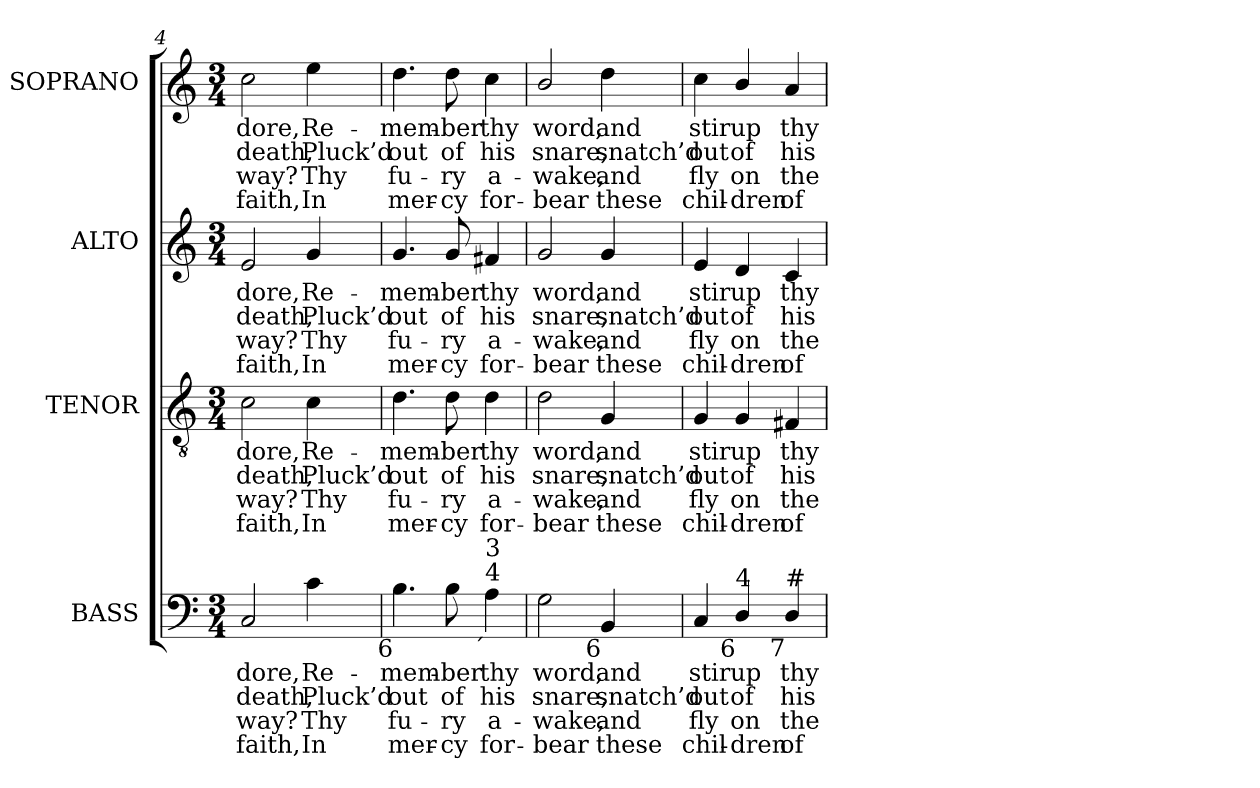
**kern	**text	**text	**text	**text	**kern	**text	**text	**text	**text	**kern	**text	**text	**text	**text	**kern	**text	**text	**text	**text
*part4	*part4	*part4	*part4	*part4	*part3	*part3	*part3	*part3	*part3	*part2	*part2	*part2	*part2	*part2	*part1	*part1	*part1	*part1	*part1
*staff4	*staff4	*staff4	*staff4	*staff4	*staff3	*staff3	*staff3	*staff3	*staff3	*staff2	*staff2	*staff2	*staff2	*staff2	*staff1	*staff1	*staff1	*staff1	*staff1
*I"BASS	*	*	*	*	*I"TENOR	*	*	*	*	*I"ALTO	*	*	*	*	*I"SOPRANO	*	*	*	*
*I'B.	*	*	*	*	*I'T.	*	*	*	*	*I'A.	*	*	*	*	*I'S.	*	*	*	*
*clefF4	*	*	*	*	*clefGv2	*	*	*	*	*clefG2	*	*	*	*	*clefG2	*	*	*	*
*	*	*	*	*	*ITrd7c12	*	*	*	*	*	*	*	*	*	*	*	*	*	*
*k[]	*	*	*	*	*k[]	*	*	*	*	*k[]	*	*	*	*	*k[]	*	*	*	*
*C:	*	*	*	*	*C:	*	*	*	*	*C:	*	*	*	*	*C:	*	*	*	*
*M3/4	*	*	*	*	*M3/4	*	*	*	*	*M3/4	*	*	*	*	*M3/4	*	*	*	*
=4	=4	=4	=4	=4	=4	=4	=4	=4	=4	=4	=4	=4	=4	=4	=4	=4	=4	=4	=4
!	!LO:LY:b:color=#000000	!LO:LY:b:color=#000000	!LO:LY:b:color=#000000	!LO:LY:b:color=#000000	!	!	!	!	!	!	!	!	!	!	!	!	!	!	!
!	!	!	!	!	!	!LO:LY:b:color=#000000	!LO:LY:b:color=#000000	!LO:LY:b:color=#000000	!LO:LY:b:color=#000000	!	!	!	!	!	!	!	!	!	!
!	!	!	!	!	!	!	!	!	!	!	!LO:LY:b:color=#000000	!LO:LY:b:color=#000000	!LO:LY:b:color=#000000	!LO:LY:b:color=#000000	!	!	!	!	!
!	!	!	!	!	!	!	!	!	!	!	!	!	!	!	!	!LO:LY:b:color=#000000	!LO:LY:b:color=#000000	!LO:LY:b:color=#000000	!LO:LY:b:color=#000000
2Ci/	-dore,	death,	way?	faith,	2Ci\	-dore,	death,	way?	faith,	2ei/	-dore,	death,	way?	faith,	2cci\	-dore,	death,	way?	faith,
!	!LO:LY:b:color=#000000	!LO:LY:b:color=#000000	!LO:LY:b:color=#000000	!LO:LY:b:color=#000000	!	!	!	!	!	!	!	!	!	!	!	!	!	!	!
!	!	!	!	!	!	!LO:LY:b:color=#000000	!LO:LY:b:color=#000000	!LO:LY:b:color=#000000	!LO:LY:b:color=#000000	!	!	!	!	!	!	!	!	!	!
!	!	!	!	!	!	!	!	!	!	!	!LO:LY:b:color=#000000	!LO:LY:b:color=#000000	!LO:LY:b:color=#000000	!LO:LY:b:color=#000000	!	!	!	!	!
!	!	!	!	!	!	!	!	!	!	!	!	!	!	!	!	!LO:LY:b:color=#000000	!LO:LY:b:color=#000000	!LO:LY:b:color=#000000	!LO:LY:b:color=#000000
4ci\	Re-	Pluck’d	Thy	In	4Ci\	Re-	Pluck’d	Thy	In	4gi/	Re-	Pluck’d	Thy	In	4eei\	Re-	Pluck’d	Thy	In
=5	=5	=5	=5	=5	=5	=5	=5	=5	=5	=5	=5	=5	=5	=5	=5	=5	=5	=5	=5
!	!LO:LY:b:color=#000000	!LO:LY:b:color=#000000	!LO:LY:b:color=#000000	!LO:LY:b:color=#000000	!	!	!	!	!	!	!	!	!	!	!	!	!	!	!
!	!	!	!	!	!	!LO:LY:b:color=#000000	!LO:LY:b:color=#000000	!LO:LY:b:color=#000000	!LO:LY:b:color=#000000	!	!	!	!	!	!	!	!	!	!
!	!	!	!	!	!	!	!	!	!	!	!LO:LY:b:color=#000000	!LO:LY:b:color=#000000	!LO:LY:b:color=#000000	!LO:LY:b:color=#000000	!	!	!	!	!
!LO:TX:b:rj:t=6	!	!	!	!	!	!	!	!	!	!	!	!	!	!	!	!	!	!	!
!	!	!	!	!	!	!	!	!	!	!	!	!	!	!	!	!LO:LY:b:color=#000000	!LO:LY:b:color=#000000	!LO:LY:b:color=#000000	!LO:LY:b:color=#000000
4.Bi\	-mem-	out	fu-	-mer-	4.Di\	-mem-	out	fu-	-mer-	4.gi/	-mem-	out	fu-	-mer-	4.ddi\	-mem-	out	fu-	-mer-
!	!LO:LY:b:color=#000000	!LO:LY:b:color=#000000	!LO:LY:b:color=#000000	!LO:LY:b:color=#000000	!	!	!	!	!	!	!	!	!	!	!	!	!	!	!
!	!	!	!	!	!	!LO:LY:b:color=#000000	!LO:LY:b:color=#000000	!LO:LY:b:color=#000000	!LO:LY:b:color=#000000	!	!	!	!	!	!	!	!	!	!
!	!	!	!	!	!	!	!	!	!	!	!LO:LY:b:color=#000000	!LO:LY:b:color=#000000	!LO:LY:b:color=#000000	!LO:LY:b:color=#000000	!	!	!	!	!
!	!	!	!	!	!	!	!	!	!	!	!	!	!	!	!	!LO:LY:b:color=#000000	!LO:LY:b:color=#000000	!LO:LY:b:color=#000000	!LO:LY:b:color=#000000
8Bi\	-ber	of	-ry	cy	8Di\	-ber	of	-ry	cy	8gi/	-ber	of	-ry	cy	8ddi\	-ber	of	-ry	cy
!	!LO:LY:b:color=#000000	!LO:LY:b:color=#000000	!LO:LY:b:color=#000000	!LO:LY:b:color=#000000	!	!	!	!	!	!	!	!	!	!	!	!	!	!	!
!	!	!	!	!	!	!LO:LY:b:color=#000000	!LO:LY:b:color=#000000	!LO:LY:b:color=#000000	!LO:LY:b:color=#000000	!	!	!	!	!	!	!	!	!	!
!	!	!	!	!	!	!	!	!	!	!	!LO:LY:b:color=#000000	!LO:LY:b:color=#000000	!LO:LY:b:color=#000000	!LO:LY:b:color=#000000	!	!	!	!	!
!LO:TX:b:rj:t=´	!	!	!	!	!	!	!	!	!	!	!	!	!	!	!	!	!	!	!
!LO:TX:t=4	!	!	!	!	!	!	!	!	!	!	!	!	!	!	!	!	!	!	!
!LO:TX:t=3	!	!	!	!	!	!	!	!	!	!	!	!	!	!	!	!	!	!	!
!	!	!	!	!	!	!	!	!	!	!	!	!	!	!	!	!LO:LY:b:color=#000000	!LO:LY:b:color=#000000	!LO:LY:b:color=#000000	!LO:LY:b:color=#000000
4Ai\	thy	his	a-	-for-	4Di\	thy	his	a-	-for-	4f#Xi/	thy	his	a-	-for-	4cci\	thy	his	a-	-for-
=6	=6	=6	=6	=6	=6	=6	=6	=6	=6	=6	=6	=6	=6	=6	=6	=6	=6	=6	=6
!	!LO:LY:b:color=#000000	!LO:LY:b:color=#000000	!LO:LY:b:color=#000000	!LO:LY:b:color=#000000	!	!	!	!	!	!	!	!	!	!	!	!	!	!	!
!	!	!	!	!	!	!LO:LY:b:color=#000000	!LO:LY:b:color=#000000	!LO:LY:b:color=#000000	!LO:LY:b:color=#000000	!	!	!	!	!	!	!	!	!	!
!	!	!	!	!	!	!	!	!	!	!	!LO:LY:b:color=#000000	!LO:LY:b:color=#000000	!LO:LY:b:color=#000000	!LO:LY:b:color=#000000	!	!	!	!	!
!	!	!	!	!	!	!	!	!	!	!	!	!	!	!	!	!LO:LY:b:color=#000000	!LO:LY:b:color=#000000	!LO:LY:b:color=#000000	!LO:LY:b:color=#000000
2Gi\	word,	snare,	-wake,	bear	2Di\	word,	snare,	-wake,	bear	2gi/	word,	snare,	-wake,	bear	2bi/	word,	snare,	-wake,	bear
!	!LO:LY:b:color=#000000	!LO:LY:b:color=#000000	!LO:LY:b:color=#000000	!LO:LY:b:color=#000000	!	!	!	!	!	!	!	!	!	!	!	!	!	!	!
!	!	!	!	!	!	!LO:LY:b:color=#000000	!LO:LY:b:color=#000000	!LO:LY:b:color=#000000	!LO:LY:b:color=#000000	!	!	!	!	!	!	!	!	!	!
!	!	!	!	!	!	!	!	!	!	!	!LO:LY:b:color=#000000	!LO:LY:b:color=#000000	!LO:LY:b:color=#000000	!LO:LY:b:color=#000000	!	!	!	!	!
!LO:TX:b:rj:t=6	!	!	!	!	!	!	!	!	!	!	!	!	!	!	!	!	!	!	!
!	!	!	!	!	!	!	!	!	!	!	!	!	!	!	!	!LO:LY:b:color=#000000	!LO:LY:b:color=#000000	!LO:LY:b:color=#000000	!LO:LY:b:color=#000000
4BBi/	and	snatch’d	and	these	4GGi/	and	snatch’d	and	these	4gi/	and	snatch’d	and	these	4ddi\	and	snatch’d	and	these
=7	=7	=7	=7	=7	=7	=7	=7	=7	=7	=7	=7	=7	=7	=7	=7	=7	=7	=7	=7
!	!LO:LY:b:color=#000000	!LO:LY:b:color=#000000	!LO:LY:b:color=#000000	!LO:LY:b:color=#000000	!	!	!	!	!	!	!	!	!	!	!	!	!	!	!
!	!	!	!	!	!	!LO:LY:b:color=#000000	!LO:LY:b:color=#000000	!LO:LY:b:color=#000000	!LO:LY:b:color=#000000	!	!	!	!	!	!	!	!	!	!
!	!	!	!	!	!	!	!	!	!	!	!LO:LY:b:color=#000000	!LO:LY:b:color=#000000	!LO:LY:b:color=#000000	!LO:LY:b:color=#000000	!	!	!	!	!
!	!	!	!	!	!	!	!	!	!	!	!	!	!	!	!	!LO:LY:b:color=#000000	!LO:LY:b:color=#000000	!LO:LY:b:color=#000000	!LO:LY:b:color=#000000
4Ci/	stir	out	fly	chil-	4GGi/	stir	out	fly	chil-	4ei/	stir	out	fly	chil-	4cci\	stir	out	fly	chil-
!	!LO:LY:b:color=#000000	!LO:LY:b:color=#000000	!LO:LY:b:color=#000000	!LO:LY:b:color=#000000	!	!	!	!	!	!	!	!	!	!	!	!	!	!	!
!	!	!	!	!	!	!LO:LY:b:color=#000000	!LO:LY:b:color=#000000	!LO:LY:b:color=#000000	!LO:LY:b:color=#000000	!	!	!	!	!	!	!	!	!	!
!	!	!	!	!	!	!	!	!	!	!	!LO:LY:b:color=#000000	!LO:LY:b:color=#000000	!LO:LY:b:color=#000000	!LO:LY:b:color=#000000	!	!	!	!	!
!LO:TX:b:rj:t=6	!	!	!	!	!	!	!	!	!	!	!	!	!	!	!	!	!	!	!
!LO:TX:t=4	!	!	!	!	!	!	!	!	!	!	!	!	!	!	!	!	!	!	!
!	!	!	!	!	!	!	!	!	!	!	!	!	!	!	!	!LO:LY:b:color=#000000	!LO:LY:b:color=#000000	!LO:LY:b:color=#000000	!LO:LY:b:color=#000000
4Di/	up	of	-on	dren	4GGi/	up	of	-on	dren	4di/	up	of	-on	dren	4bi/	up	of	-on	dren
!	!LO:LY:b:color=#000000	!LO:LY:b:color=#000000	!LO:LY:b:color=#000000	!LO:LY:b:color=#000000	!	!	!	!	!	!	!	!	!	!	!	!	!	!	!
!	!	!	!	!	!	!LO:LY:b:color=#000000	!LO:LY:b:color=#000000	!LO:LY:b:color=#000000	!LO:LY:b:color=#000000	!	!	!	!	!	!	!	!	!	!
!	!	!	!	!	!	!	!	!	!	!	!LO:LY:b:color=#000000	!LO:LY:b:color=#000000	!LO:LY:b:color=#000000	!LO:LY:b:color=#000000	!	!	!	!	!
!LO:TX:b:rj:t=7	!	!	!	!	!	!	!	!	!	!	!	!	!	!	!	!	!	!	!
!LO:TX:t=#	!	!	!	!	!	!	!	!	!	!	!	!	!	!	!	!	!	!	!
!	!	!	!	!	!	!	!	!	!	!	!	!	!	!	!	!LO:LY:b:color=#000000	!LO:LY:b:color=#000000	!LO:LY:b:color=#000000	!LO:LY:b:color=#000000
4Di/	thy	his	the	of	4FF#Xi/	thy	his	the	of	4ci/	thy	his	the	of	4ai/	thy	his	the	of
=	=	=	=	=	=	=	=	=	=	=	=	=	=	=	=	=	=	=	=
*-	*-	*-	*-	*-	*-	*-	*-	*-	*-	*-	*-	*-	*-	*-	*-	*-	*-	*-	*-
